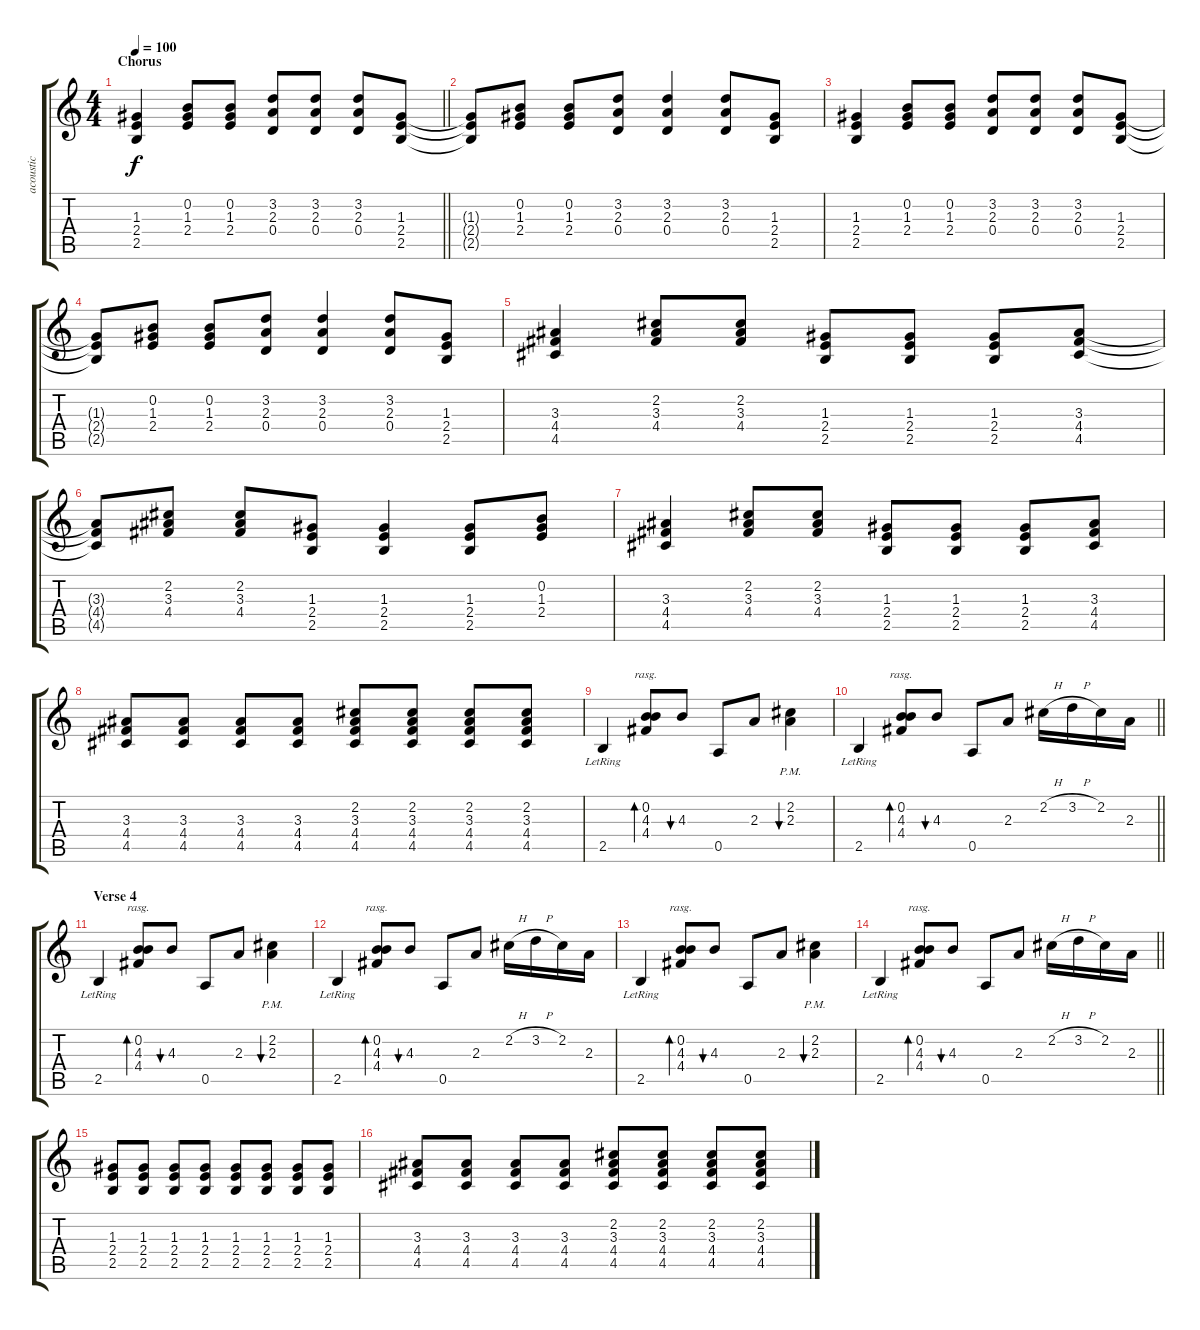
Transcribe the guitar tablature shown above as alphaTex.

\track ("acoustic" "acoustic") {instrument acousticguitarsteel}
\staff {score tabs}
\tuning (E4 B3 G3 D3 A2 E2) {hide}
\ts (4 4)
\section ("" "Chorus")
\tempo 100
\clef g2
\barLineRight lightlight
\ks c
(1.3 2.4 2.5).4{dy f} (0.2 1.3 2.4).8 (0.2 1.3 2.4).8 (3.2 2.3 0.4).8 (3.2 2.3 0.4).8 (3.2 2.3 0.4).8 (1.3 2.4 2.5).8 |
(1.3{t} 2.4{t} 2.5{t}).8 (0.2 1.3 2.4).8 (0.2 1.3 2.4).8 (3.2 2.3 0.4).8 (3.2 2.3 0.4).4 (3.2 2.3 0.4).8 (1.3 2.4 2.5).8 |
(1.3 2.4 2.5).4 (0.2 1.3 2.4).8 (0.2 1.3 2.4).8 (3.2 2.3 0.4).8 (3.2 2.3 0.4).8 (3.2 2.3 0.4).8 (1.3 2.4 2.5).8 |
(1.3{t} 2.4{t} 2.5{t}).8 (0.2 1.3 2.4).8 (0.2 1.3 2.4).8 (3.2 2.3 0.4).8 (3.2 2.3 0.4).4 (3.2 2.3 0.4).8 (1.3 2.4 2.5).8 |
(3.3 4.4 4.5).4 (2.2 3.3 4.4).8 (2.2 3.3 4.4).8 (1.3 2.4 2.5).8 (1.3 2.4 2.5).8 (1.3 2.4 2.5).8 (3.3 4.4 4.5).8 |
(3.3{t} 4.4{t} 4.5{t}).8 (2.2 3.3 4.4).8 (2.2 3.3 4.4).8 (1.3 2.4 2.5).8 (1.3 2.4 2.5).4 (1.3 2.4 2.5).8 (0.2 1.3 2.4).8 |
(3.3 4.4 4.5).4 (2.2 3.3 4.4).8 (2.2 3.3 4.4).8 (1.3 2.4 2.5).8 (1.3 2.4 2.5).8 (1.3 2.4 2.5).8 (3.3 4.4 4.5).8 |
(3.3 4.4 4.5).8 (3.3 4.4 4.5).8 (3.3 4.4 4.5).8 (3.3 4.4 4.5).8 (2.2 3.3 4.4 4.5).8 (2.2 3.3 4.4 4.5).8 (2.2 3.3 4.4 4.5).8 (2.2 3.3 4.4 4.5).8 |
2.5{lr}.4 (0.2 4.3 4.4).8{bd 480 rasg ii} 4.3.8{bu 240} 0.5.8 2.3.8 (2.2{pm} 2.3{pm}).4{bu 30} |
\barLineRight lightlight
2.5{lr}.4 (0.2 4.3 4.4).8{bd 480 rasg ii} 4.3.8{bu 30} 0.5.8 2.3.8 2.2{h}.16 3.2{h}.16 2.2.16 2.3.16 |
\section ("" "Verse 4")
2.5{lr}.4 (0.2 4.3 4.4).8{bd 480 rasg ii} 4.3.8{bu 240} 0.5.8 2.3.8 (2.2{pm} 2.3{pm}).4{bu 30} |
2.5{lr}.4 (0.2 4.3 4.4).8{bd 480 rasg ii} 4.3.8{bu 120} 0.5.8 2.3.8 2.2{h}.16 3.2{h}.16 2.2.16 2.3.16 |
2.5{lr}.4 (0.2 4.3 4.4).8{bd 480 rasg ii} 4.3.8{bu 240} 0.5.8 2.3.8 (2.2{pm} 2.3{pm}).4{bu 30} |
\barLineRight lightlight
2.5{lr}.4 (0.2 4.3 4.4).8{bd 480 rasg ii} 4.3.8{bu 30} 0.5.8 2.3.8 2.2{h}.16 3.2{h}.16 2.2.16 2.3.16 |
(1.3 2.4 2.5).8 (1.3 2.4 2.5).8 (1.3 2.4 2.5).8 (1.3 2.4 2.5).8 (1.3 2.4 2.5).8 (1.3 2.4 2.5).8 (1.3 2.4 2.5).8 (1.3 2.4 2.5).8 |
(3.3 4.4 4.5).8 (3.3 4.4 4.5).8 (3.3 4.4 4.5).8 (3.3 4.4 4.5).8 (2.2 3.3 4.4 4.5).8 (2.2 3.3 4.4 4.5).8 (2.2 3.3 4.4 4.5).8 (2.2 3.3 4.4 4.5).8
